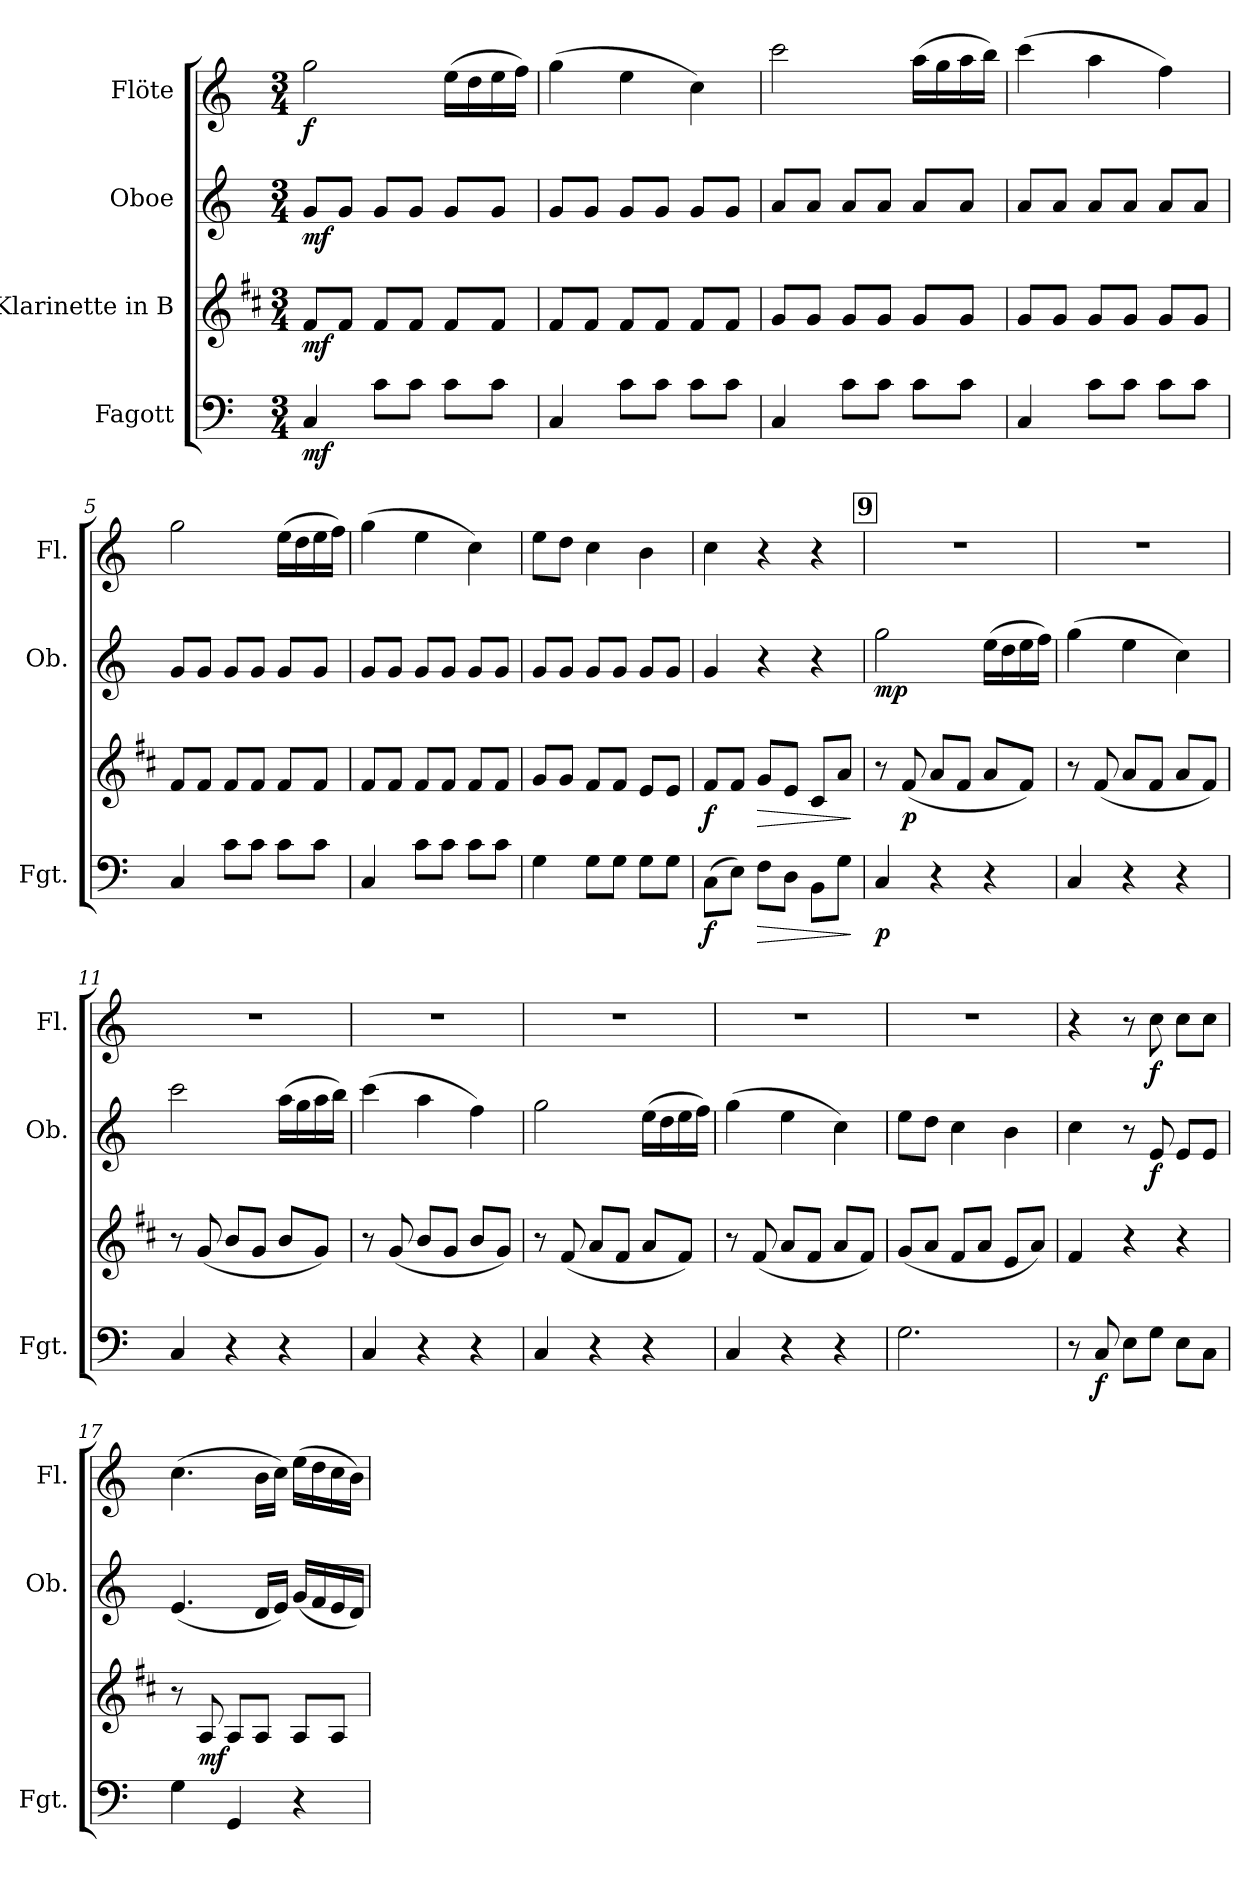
**kern	**dynam	**kern	**dynam	**kern	**dynam	**kern	**dynam
*part4	*part4	*part3	*part3	*part2	*part2	*part1	*part1
*staff4	*staff4	*staff3	*staff3	*staff2	*staff2	*staff1	*staff1
*I"Fagott	*	*I"Klarinette in B	*	*I"Oboe	*	*I"Flöte	*
*I'Fgt.	*	*	*	*I'Ob.	*	*I'Fl.	*
*clefF4	*	*clefG2	*	*clefG2	*	*clefG2	*
*	*	*ITrd1c2	*	*	*	*	*
*k[]	*	*k[]	*	*k[]	*	*k[]	*
*M3/4	*	*M3/4	*	*M3/4	*	*M3/4	*
*MM125	*	*MM125	*	*MM125	*	*MM125	*
=1	=1	=1	=1	=1	=1	=1	=1
!	!LO:DY:b	!	!LO:DY:b	!	!LO:DY:b	!	!LO:DY:b
4C/	mf	8e/L	mf	8g/L	mf	2gg\	f
.	.	8e/J	.	8g/J	.	.	.
8c\L	.	8e/L	.	8g/L	.	.	.
8c\J	.	8e/J	.	8g/J	.	.	.
8c\L	.	8e/L	.	8g/L	.	(>16ee\LL	.
.	.	.	.	.	.	16dd\	.
8c\J	.	8e/J	.	8g/J	.	16ee\	.
.	.	.	.	.	.	16ff\JJ)	.
=2	=2	=2	=2	=2	=2	=2	=2
4C/	.	8e/L	.	8g/L	.	(>4gg\	.
.	.	8e/J	.	8g/J	.	.	.
8c\L	.	8e/L	.	8g/L	.	4ee\	.
8c\J	.	8e/J	.	8g/J	.	.	.
8c\L	.	8e/L	.	8g/L	.	4cc\)	.
8c\J	.	8e/J	.	8g/J	.	.	.
=3	=3	=3	=3	=3	=3	=3	=3
4C/	.	8f/L	.	8a/L	.	2ccc\	.
.	.	8f/J	.	8a/J	.	.	.
8c\L	.	8f/L	.	8a/L	.	.	.
8c\J	.	8f/J	.	8a/J	.	.	.
8c\L	.	8f/L	.	8a/L	.	(>16aa\LL	.
.	.	.	.	.	.	16gg\	.
8c\J	.	8f/J	.	8a/J	.	16aa\	.
.	.	.	.	.	.	16bb\JJ)	.
=4	=4	=4	=4	=4	=4	=4	=4
4C/	.	8f/L	.	8a/L	.	(>4ccc\	.
.	.	8f/J	.	8a/J	.	.	.
8c\L	.	8f/L	.	8a/L	.	4aa\	.
8c\J	.	8f/J	.	8a/J	.	.	.
8c\L	.	8f/L	.	8a/L	.	4ff\)	.
8c\J	.	8f/J	.	8a/J	.	.	.
=5	=5	=5	=5	=5	=5	=5	=5
4C/	.	8e/L	.	8g/L	.	2gg\	.
.	.	8e/J	.	8g/J	.	.	.
8c\L	.	8e/L	.	8g/L	.	.	.
8c\J	.	8e/J	.	8g/J	.	.	.
8c\L	.	8e/L	.	8g/L	.	(>16ee\LL	.
.	.	.	.	.	.	16dd\	.
8c\J	.	8e/J	.	8g/J	.	16ee\	.
.	.	.	.	.	.	16ff\JJ)	.
=6	=6	=6	=6	=6	=6	=6	=6
4C/	.	8e/L	.	8g/L	.	(>4gg\	.
.	.	8e/J	.	8g/J	.	.	.
8c\L	.	8e/L	.	8g/L	.	4ee\	.
8c\J	.	8e/J	.	8g/J	.	.	.
8c\L	.	8e/L	.	8g/L	.	4cc\)	.
8c\J	.	8e/J	.	8g/J	.	.	.
=7	=7	=7	=7	=7	=7	=7	=7
4G\	.	8f/L	.	8g/L	.	8ee\L	.
.	.	8f/J	.	8g/J	.	8dd\J	.
8G\L	.	8e/L	.	8g/L	.	4cc\	.
8G\J	.	8e/J	.	8g/J	.	.	.
8G\L	.	8d/L	.	8g/L	.	4b\	.
8G\J	.	8d/J	.	8g/J	.	.	.
=8	=8	=8	=8	=8	=8	=8	=8
!	!LO:DY:b	!	!LO:DY:b	!	!	!	!
(>8C\L	f	8e/L	f	4g/	.	4cc\	.
8E\J)	.	8e/J	.	.	.	.	.
!	!LO:HP:b	!	!LO:HP:b	!	!	!	!
8F\L	>	8f/L	>	4r	.	4r	.
8D\J	.	8d/J	.	.	.	.	.
8BB\L	.	8B/L	.	4r	.	4r	.
8G\J	.	8g/J	.	.	.	.	.
.	]	.	]	.	.	.	.
!!LO:LB:g=z
!!LO:REH:place=s1:a:B:fs=14:t=9
=9	=9	=9	=9	=9	=9	=9	=9
!	!LO:DY:b	!	!	!	!LO:DY:b	!	!
4C/	p	8r	.	2gg\	mp	2.r	.
!	!	!	!LO:DY:b	!	!	!	!
.	.	(<8e/	p	.	.	.	.
4r	.	8g/L	.	.	.	.	.
.	.	8e/J	.	.	.	.	.
4r	.	8g/L	.	(>16ee\LL	.	.	.
.	.	.	.	16dd\	.	.	.
.	.	8e/J)	.	16ee\	.	.	.
.	.	.	.	16ff\JJ)	.	.	.
=10	=10	=10	=10	=10	=10	=10	=10
4C/	.	8r	.	(>4gg\	.	2.r	.
.	.	(<8e/	.	.	.	.	.
4r	.	8g/L	.	4ee\	.	.	.
.	.	8e/J	.	.	.	.	.
4r	.	8g/L	.	4cc\)	.	.	.
.	.	8e/J)	.	.	.	.	.
=11	=11	=11	=11	=11	=11	=11	=11
4C/	.	8r	.	2ccc\	.	2.r	.
.	.	(<8f/	.	.	.	.	.
4r	.	8a/L	.	.	.	.	.
.	.	8f/J	.	.	.	.	.
4r	.	8a/L	.	(>16aa\LL	.	.	.
.	.	.	.	16gg\	.	.	.
.	.	8f/J)	.	16aa\	.	.	.
.	.	.	.	16bb\JJ)	.	.	.
=12	=12	=12	=12	=12	=12	=12	=12
4C/	.	8r	.	(>4ccc\	.	2.r	.
.	.	(<8f/	.	.	.	.	.
4r	.	8a/L	.	4aa\	.	.	.
.	.	8f/J	.	.	.	.	.
4r	.	8a/L	.	4ff\)	.	.	.
.	.	8f/J)	.	.	.	.	.
=13	=13	=13	=13	=13	=13	=13	=13
4C/	.	8r	.	2gg\	.	2.r	.
.	.	(<8e/	.	.	.	.	.
4r	.	8g/L	.	.	.	.	.
.	.	8e/J	.	.	.	.	.
4r	.	8g/L	.	(>16ee\LL	.	.	.
.	.	.	.	16dd\	.	.	.
.	.	8e/J)	.	16ee\	.	.	.
.	.	.	.	16ff\JJ)	.	.	.
=14	=14	=14	=14	=14	=14	=14	=14
4C/	.	8r	.	(>4gg\	.	2.r	.
.	.	(<8e/	.	.	.	.	.
4r	.	8g/L	.	4ee\	.	.	.
.	.	8e/J	.	.	.	.	.
4r	.	8g/L	.	4cc\)	.	.	.
.	.	8e/J)	.	.	.	.	.
=15	=15	=15	=15	=15	=15	=15	=15
2.G\	.	(<8f/L	.	8ee\L	.	2.r	.
.	.	8g/J	.	8dd\J	.	.	.
.	.	8e/L	.	4cc\	.	.	.
.	.	8g/J	.	.	.	.	.
.	.	8d/L	.	4b\	.	.	.
.	.	8g/J)	.	.	.	.	.
=16	=16	=16	=16	=16	=16	=16	=16
8r	.	4e/	.	4cc\	.	4r	.
!	!LO:DY:b	!	!	!	!	!	!
8C/	f	.	.	.	.	.	.
8E\L	.	4r	.	8r	.	8r	.
!	!	!	!	!	!LO:DY:b	!	!LO:DY:b
8G\J	.	.	.	8e/	f	8cc\	f
8E\L	.	4r	.	8e/L	.	8cc\L	.
8C\J	.	.	.	8e/J	.	8cc\J	.
=17	=17	=17	=17	=17	=17	=17	=17
4G\	.	8r	.	(<4.e/	.	(>4.cc\	.
!	!	!	!LO:DY:b	!	!	!	!
.	.	8G/	mf	.	.	.	.
4GG/	.	8G/L	.	.	.	.	.
.	.	8G/J	.	16d/LL	.	16b\LL	.
.	.	.	.	16e/JJ)	.	16cc\JJ)	.
4r	.	8G/L	.	(<16g/LL	.	(>16ee\LL	.
.	.	.	.	16f/	.	16dd\	.
.	.	8G/J	.	16e/	.	16cc\	.
.	.	.	.	16d/JJ)	.	16b\JJ)	.
=	=	=	=	=	=	=	=
*-	*-	*-	*-	*-	*-	*-	*-
